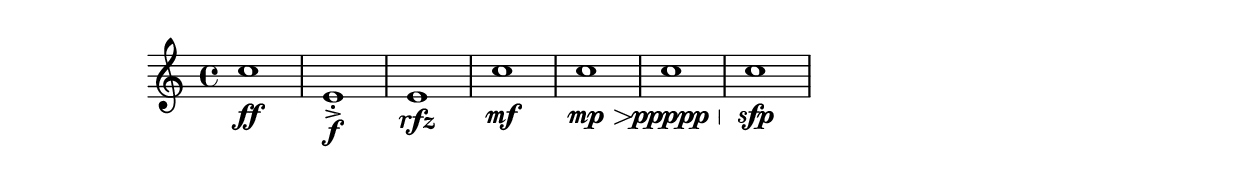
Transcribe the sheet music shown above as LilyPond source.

#(ly:set-option 'old-relative)
\version "1.9.0"

\header {texidoc = "Dynamic letters are kerned, and their weight
matches that of the hairpin signs.  The dynamic scripts should be
horizontally centered on the note head.  Scripts that should appear
closer to the note head (staccato, accent) are reckoned with.
"  }

\score {
    
\notes\relative c'' { c1-\ff
		      e,-.-> -\f
		      e \rfz		      
		      c' -\mf
		      c -\mp \> 
		      c-\!-\ppppp \< 
		      c-\sfp-\!
		      
}
}

